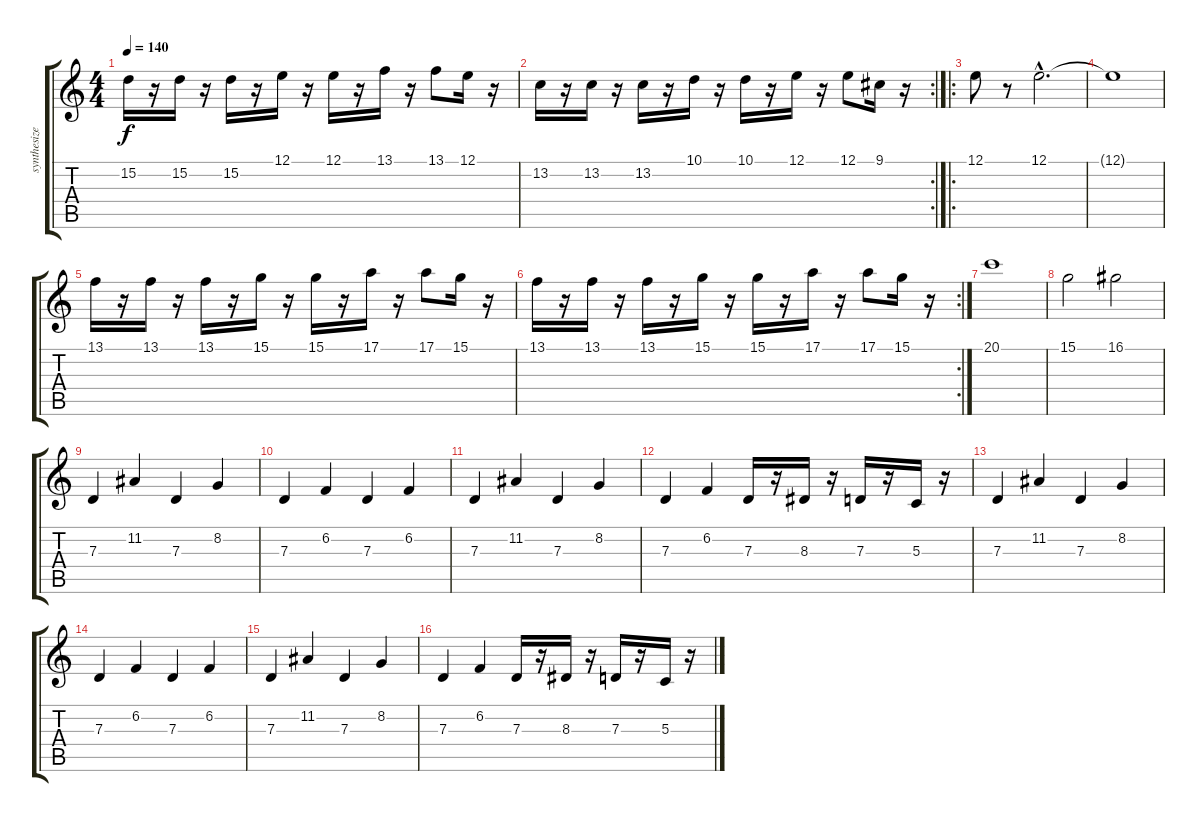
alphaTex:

\track ("synthesizer" "synthesize") {instrument stringensemble1}
\staff {score tabs}
\tuning (E4 B3 G3 D3 A2 E2) {hide}
\ts (4 4)
\tempo 140
\clef g2
\ks c
15.2.16{dy f} r.16 15.2.16 r.16 15.2.16 r.16 12.1.16 r.16 12.1.16 r.16 13.1.16 r.16 13.1.8 12.1.16 r.16 |
\rc 2
13.2.16 r.16 13.2.16 r.16 13.2.16 r.16 10.1.16 r.16 10.1.16 r.16 12.1.16 r.16 12.1.8 9.1.16 r.16 |
\ro
12.1.8 r.8 12.1{hac}.2{d} |
12.1{t}.1 |
13.1.16 r.16 13.1.16 r.16 13.1.16 r.16 15.1.16 r.16 15.1.16 r.16 17.1.16 r.16 17.1.8 15.1.16 r.16 |
\rc 2
13.1.16 r.16 13.1.16 r.16 13.1.16 r.16 15.1.16 r.16 15.1.16 r.16 17.1.16 r.16 17.1.8 15.1.16 r.16 |
20.1.1 |
15.1.2 16.1.2 |
7.3.4 11.2.4 7.3.4 8.2.4 |
7.3.4 6.2.4 7.3.4 6.2.4 |
7.3.4 11.2.4 7.3.4 8.2.4 |
7.3.4 6.2.4 7.3.16 r.16 8.3.16 r.16 7.3.16 r.16 5.3.16 r.16 |
7.3.4 11.2.4 7.3.4 8.2.4 |
7.3.4 6.2.4 7.3.4 6.2.4 |
7.3.4 11.2.4 7.3.4 8.2.4 |
7.3.4 6.2.4 7.3.16 r.16 8.3.16 r.16 7.3.16 r.16 5.3.16 r.16
